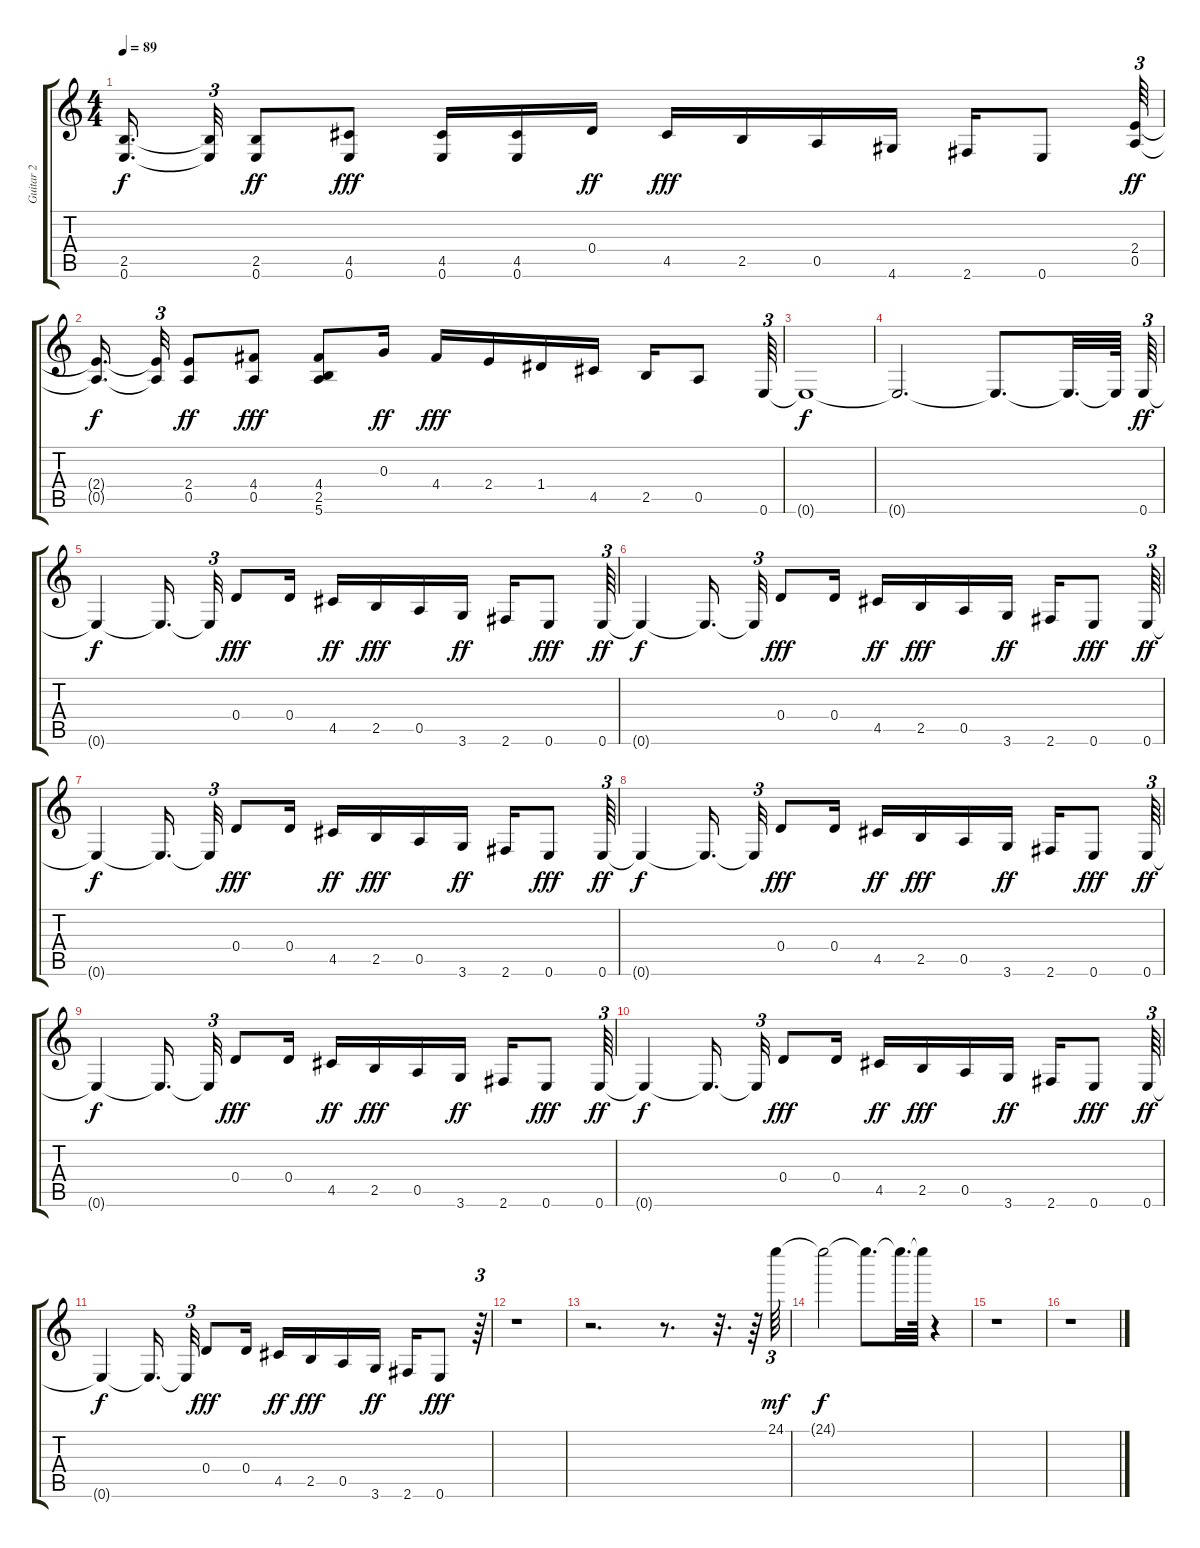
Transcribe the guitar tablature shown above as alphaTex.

\track ("Guitar 2" "Guitar 2") {instrument distortionguitar}
\staff {score tabs}
\tuning (E4 B3 G3 D3 A2 E2) {hide}
\ts (4 4)
\tempo 89
\clef g2
\ks c
(2.5{t} 0.6{t}).16{d dy f} (2.5{t} 0.6{t}).32{tu (3 2)} (2.5 0.6).8{dy ff} (4.5 0.6).8{dy fff} (4.5 0.6).16 (4.5 0.6).16 0.4.16{dy ff} 4.5.16{dy fff} 2.5.16 0.5.16 4.6.16 2.6.16 0.6.8 (2.4 0.5).64{tu (3 2) dy ff} |
(2.4{t} 0.5{t}).16{d dy f} (2.4{t} 0.5{t}).32{tu (3 2)} (2.4 0.5).8{dy ff} (4.4 0.5).8{dy fff} (4.4 2.5 5.6).8 0.3.16{dy ff} 4.4.16{dy fff} 2.4.16 1.4.16 4.5.16 2.5.16 0.5.8 0.6.64{tu (3 2)} |
0.6{t}.1{dy f} |
0.6{t}.2{d} 0.6{t}.8{d} 0.6{t}.32{d} 0.6{t}.64 0.6.64{tu (3 2) dy ff} |
0.6{t}.4{dy f} 0.6{t}.16{d} 0.6{t}.32{tu (3 2)} 0.4.8{dy fff} 0.4.16 4.5.16{dy ff} 2.5.16{dy fff} 0.5.16 3.6.16{dy ff} 2.6.16 0.6.8{dy fff} 0.6.64{tu (3 2) dy ff} |
0.6{t}.4{dy f} 0.6{t}.16{d} 0.6{t}.32{tu (3 2)} 0.4.8{dy fff} 0.4.16 4.5.16{dy ff} 2.5.16{dy fff} 0.5.16 3.6.16{dy ff} 2.6.16 0.6.8{dy fff} 0.6.64{tu (3 2) dy ff} |
0.6{t}.4{dy f} 0.6{t}.16{d} 0.6{t}.32{tu (3 2)} 0.4.8{dy fff} 0.4.16 4.5.16{dy ff} 2.5.16{dy fff} 0.5.16 3.6.16{dy ff} 2.6.16 0.6.8{dy fff} 0.6.64{tu (3 2) dy ff} |
0.6{t}.4{dy f} 0.6{t}.16{d} 0.6{t}.32{tu (3 2)} 0.4.8{dy fff} 0.4.16 4.5.16{dy ff} 2.5.16{dy fff} 0.5.16 3.6.16{dy ff} 2.6.16 0.6.8{dy fff} 0.6.64{tu (3 2) dy ff} |
0.6{t}.4{dy f} 0.6{t}.16{d} 0.6{t}.32{tu (3 2)} 0.4.8{dy fff} 0.4.16 4.5.16{dy ff} 2.5.16{dy fff} 0.5.16 3.6.16{dy ff} 2.6.16 0.6.8{dy fff} 0.6.64{tu (3 2) dy ff} |
0.6{t}.4{dy f} 0.6{t}.16{d} 0.6{t}.32{tu (3 2)} 0.4.8{dy fff} 0.4.16 4.5.16{dy ff} 2.5.16{dy fff} 0.5.16 3.6.16{dy ff} 2.6.16 0.6.8{dy fff} 0.6.64{tu (3 2) dy ff} |
0.6{t}.4{dy f} 0.6{t}.16{d} 0.6{t}.32{tu (3 2)} 0.4.8{dy fff} 0.4.16 4.5.16{dy ff} 2.5.16{dy fff} 0.5.16 3.6.16{dy ff} 2.6.16 0.6.8{dy fff} r.64{tu (3 2)} |
r.1 |
r.2{d} r.8{d} r.32{d} r.64 24.1.64{tu (3 2) dy mf} |
24.1{t}.2{dy f} 24.1{t}.8{d} 24.1{t}.32{d} 24.1{t}.64 r.4 |
r.1 |
r.1
